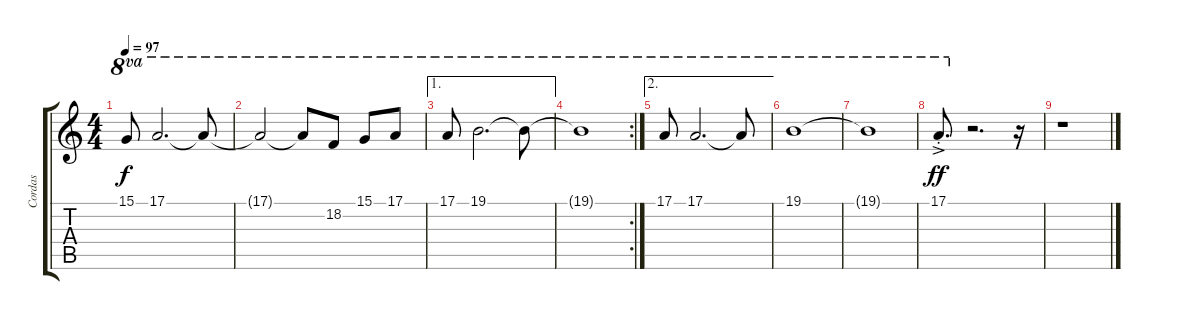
\track ("Cordas" "Cordas") {instrument stringensemble1}
\staff {score tabs}
\tuning (E4 B3 G3 D3 A2 E2) {hide}
\ts (4 4)
\tempo 97
\clef g2
\ks c
15.1.8{ot 8va dy f} 17.1.2{d ot 8va} 17.1{t}.8{ot 8va} |
17.1{t}.2{ot 8va} 17.1{t}.8{ot 8va} 18.2.8{ot 8va} 15.1.8{ot 8va} 17.1.8{ot 8va} |
\ae 1
17.1.8{ot 8va} 19.1.2{d ot 8va} 19.1{t}.8{ot 8va} |
\rc 2
19.1{t}.1{ot 8va} |
\ae 2
17.1.8{ot 8va} 17.1.2{d ot 8va} 17.1{t}.8{ot 8va} |
19.1.1{ot 8va} |
19.1{t}.1{ot 8va} |
17.1{ac st}.8{d ot 8va dy ff} r.2{d} r.16 |
r.1
